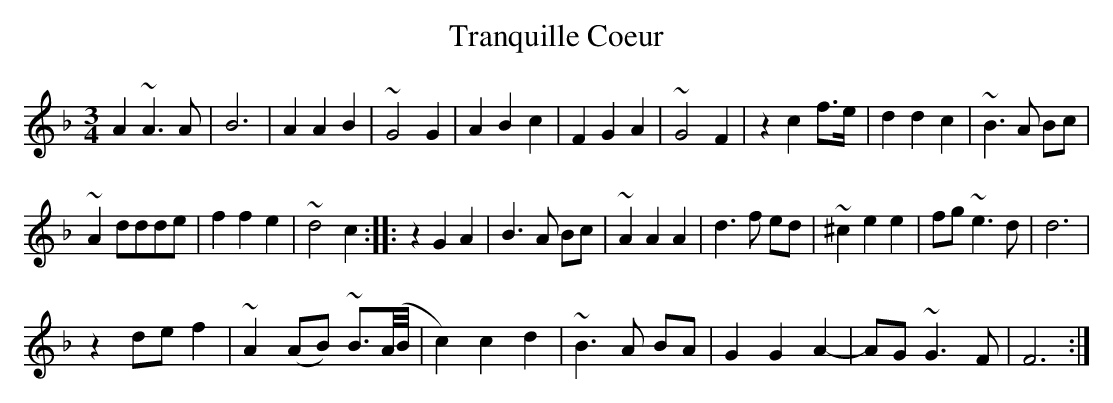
X:1
T:Tranquille Coeur
M:3/4
K:Fmaj
A2~A3A|B6|A2A2B2|~G4G2|A2B2c2|F2G2A2|~G4F2|z2c2f>e|d2d2c2|~B3A Bc|
~A2ddde|f2f2e2|~d4c2:||:z2G2A2|B3A Bc|~A2A2A2|d3f ed|~^c2e2e2|fg~e3d|d6|
z2def2|~A2(AB) ~B3/2(A//B//|c2)c2d2|~B3A BA|G2G2A2-|AG~G3F|F6:|
